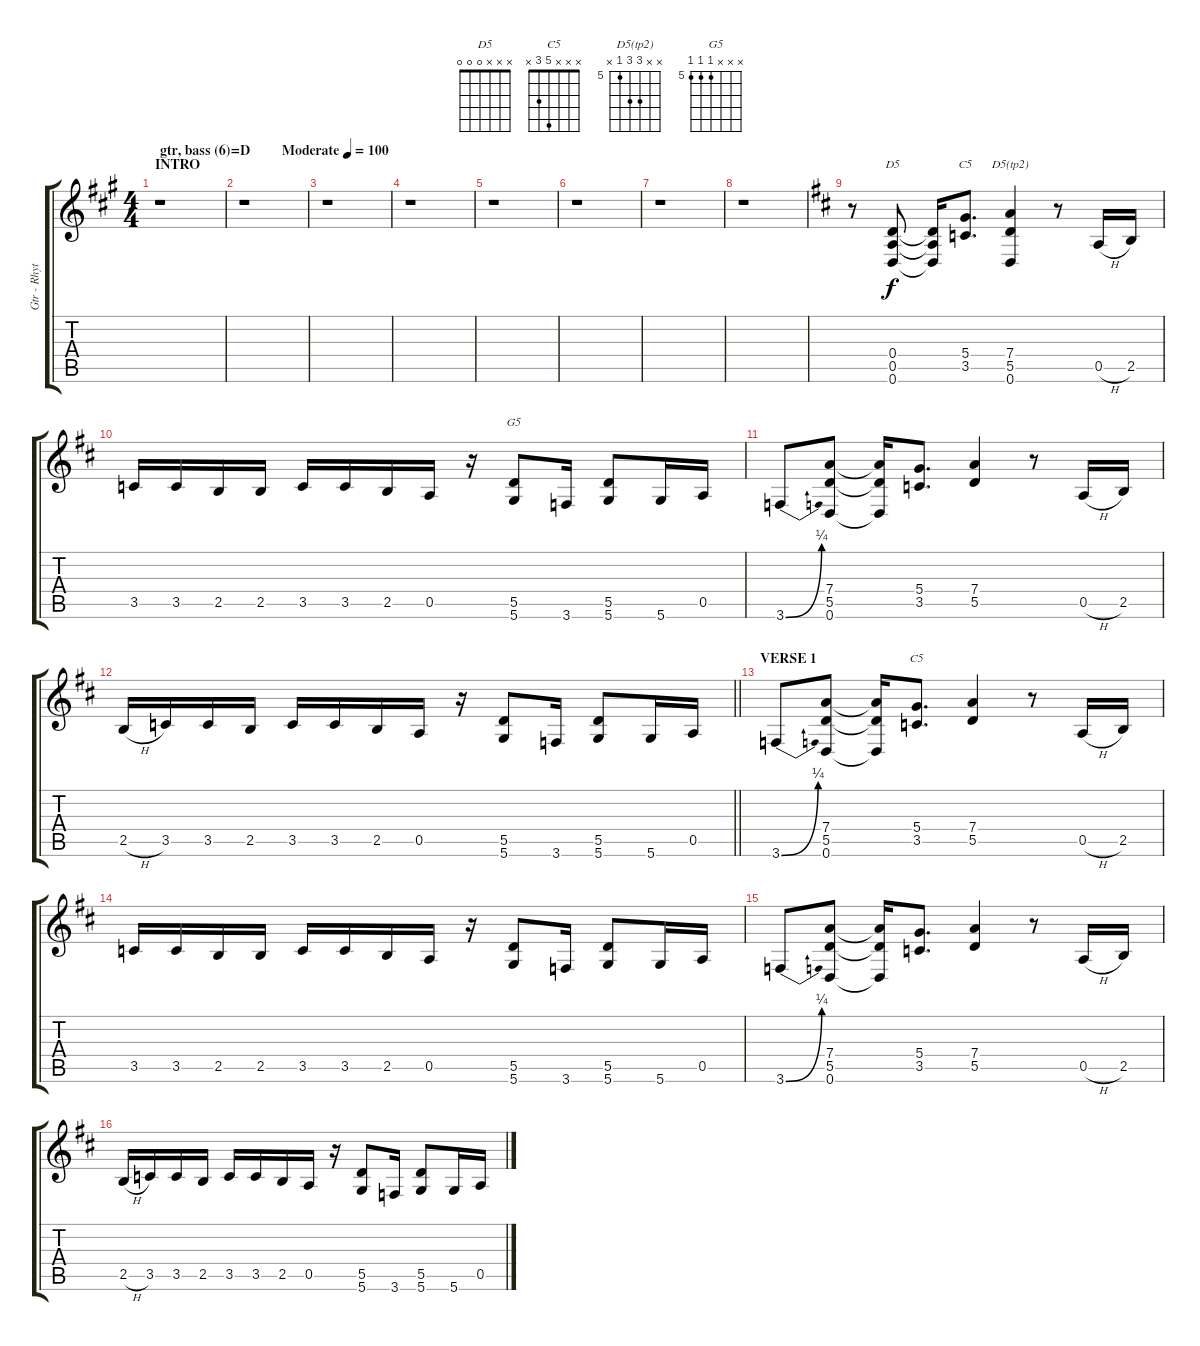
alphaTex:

\track ("Gtr - Rhythm" "Gtr - Rhyt") {instrument overdrivenguitar}
\staff {score tabs}
\tuning (E4 B3 G3 D3 A2 D2) {hide}
\chord ("D5" x x x 0 0 0)
\chord ("C5" x x 5 5 3 x) {firstfret 3}
\chord ("D5(tp2)" x x 7 7 5 x) {firstfret 5}
\chord ("G5" x x x 5 5 5) {firstfret 5}
\chord ("C5" x x x 5 3 x)
\ts (4 4)
\section ("" "INTRO")
\tempo (100 "gtr, bass (6)=D         Moderate")
\clef g2
\ks a
r.1{dy f instrument overdrivenguitar} |
r.1 |
r.1 |
r.1 |
r.1 |
r.1 |
r.1 |
r.1 |
\ks d
r.8 (0.4 0.5 0.6).8{ch "D5"} (0.4{t} 0.5{t} 0.6{t}).16 (5.4 3.5).8{d ch "C5"} (7.4 5.5 0.6).4{ch "D5(tp2)"} r.8 0.5{h}.16 2.5.16 |
3.5.16 3.5.16 2.5.16 2.5.16 3.5.16 3.5.16 2.5.16 0.5.16 r.16 (5.5 5.6).8{ch "G5"} 3.6.16 (5.5 5.6).8 5.6.16 0.5.16 |
3.6{be (bend 0 0 60 1)}.8 (7.4 5.5 0.6).8 (7.4{t} 5.5{t} 0.6{t}).16 (5.4 3.5).8{d} (7.4 5.5).4 r.8 0.5{h}.16 2.5.16 |
\barLineRight lightlight
2.5{h}.16 3.5.16 3.5.16 2.5.16 3.5.16 3.5.16 2.5.16 0.5.16 r.16 (5.5 5.6).8 3.6.16 (5.5 5.6).8 5.6.16 0.5.16 |
\section ("" "VERSE 1")
3.6{be (bend 0 0 60 1)}.8 (7.4 5.5 0.6).8 (7.4{t} 5.5{t} 0.6{t}).16 (5.4 3.5).8{d ch "C5"} (7.4 5.5).4 r.8 0.5{h}.16 2.5.16 |
3.5.16 3.5.16 2.5.16 2.5.16 3.5.16 3.5.16 2.5.16 0.5.16 r.16 (5.5 5.6).8 3.6.16 (5.5 5.6).8 5.6.16 0.5.16 |
3.6{be (bend 0 0 60 1)}.8 (7.4 5.5 0.6).8 (7.4{t} 5.5{t} 0.6{t}).16 (5.4 3.5).8{d} (7.4 5.5).4 r.8 0.5{h}.16 2.5.16 |
2.5{h}.16 3.5.16 3.5.16 2.5.16 3.5.16 3.5.16 2.5.16 0.5.16 r.16 (5.5 5.6).8 3.6.16 (5.5 5.6).8 5.6.16 0.5.16
